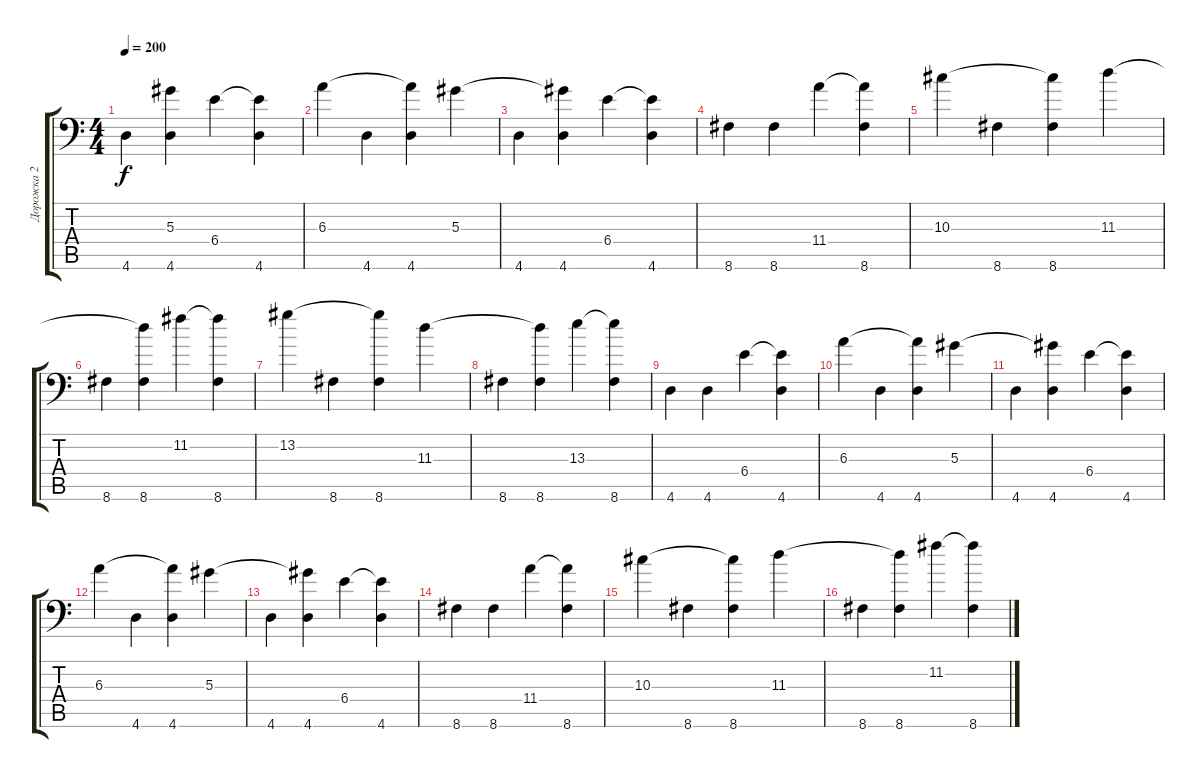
\track ("Дорожка 2" "Дорожка 2") {instrument distortionguitar}
\staff {score tabs}
\tuning (C4 G3 Eb3 Bb2 F2 Bb1) {hide}
\ts (4 4)
\tempo 200
\clef f4
\ks c
4.6.4{dy f} (5.3{t} 4.6).4 6.4.4 (6.4{t} 4.6).4 |
6.3.4 4.6.4 (6.3{t} 4.6).4 5.3.4 |
4.6.4 (5.3{t} 4.6).4 6.4.4 (6.4{t} 4.6).4 |
8.6.4{instrument electricguitarclean} 8.6.4 11.4.4 (11.4{t} 8.6).4 |
10.3.4 8.6.4 (10.3{t} 8.6).4 11.3.4 |
8.6.4 (11.3{t} 8.6).4 11.2.4 (11.2{t} 8.6).4 |
13.2.4 8.6.4 (13.2{t} 8.6).4 11.3.4 |
8.6.4 (11.3{t} 8.6).4 13.3.4 (13.3{t} 8.6).4 |
4.6.4 4.6.4 6.4.4 (6.4{t} 4.6).4 |
6.3.4 4.6.4 (6.3{t} 4.6).4 5.3.4 |
4.6.4 (5.3{t} 4.6).4 6.4.4 (6.4{t} 4.6).4 |
6.3.4 4.6.4 (6.3{t} 4.6).4 5.3.4 |
4.6.4 (5.3{t} 4.6).4 6.4.4 (6.4{t} 4.6).4 |
8.6.4{instrument electricguitarclean} 8.6.4 11.4.4 (11.4{t} 8.6).4 |
10.3.4 8.6.4 (10.3{t} 8.6).4 11.3.4 |
8.6.4 (11.3{t} 8.6).4 11.2.4 (11.2{t} 8.6).4
